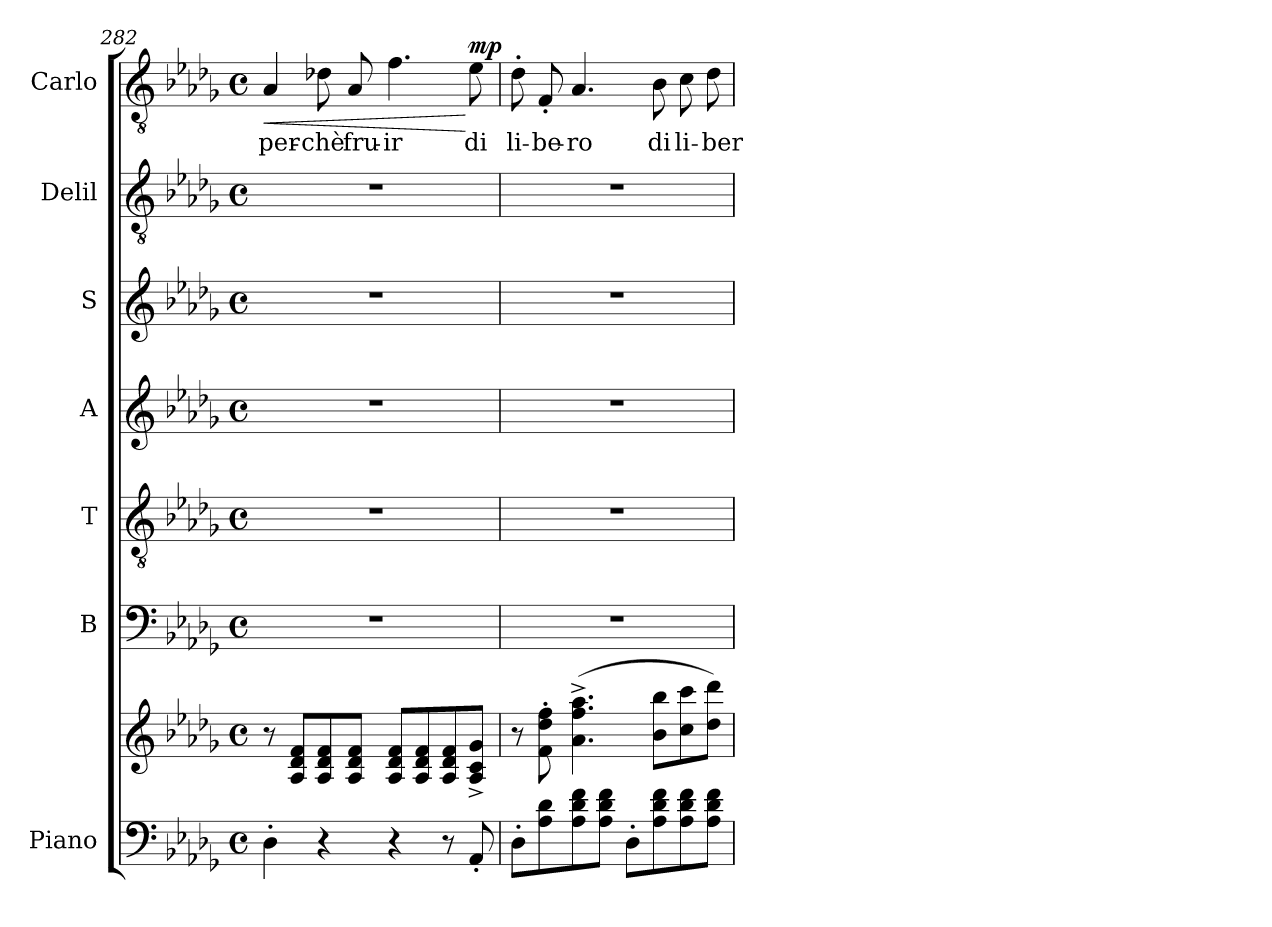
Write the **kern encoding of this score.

**kern	**kern	**kern	**kern	**kern	**kern	**kern	**kern	**text	**dynam
*part7	*part7	*part6	*part5	*part4	*part3	*part2	*part1	*part1	*part1
*staff8	*staff7	*staff6	*staff5	*staff4	*staff3	*staff2	*staff1	*staff1	*staff1
*I"Piano	*	*I"B	*I"T	*I"A	*I"S	*I"Delil	*I"Carlo	*	*
*I'Pno	*	*I'B	*I'T	*I'A	*I'S	*	*	*	*
*clefF4	*clefG2	*clefF4	*clefGv2	*clefG2	*clefG2	*clefGv2	*clefGv2	*	*
*k[b-e-a-d-g-]	*k[b-e-a-d-g-]	*k[b-e-a-d-g-]	*k[b-e-a-d-g-]	*k[b-e-a-d-g-]	*k[b-e-a-d-g-]	*k[b-e-a-d-g-]	*k[b-e-a-d-g-]	*	*
*M4/4	*M4/4	*M4/4	*M4/4	*M4/4	*M4/4	*M4/4	*M4/4	*	*
*met(c)	*met(c)	*met(c)	*met(c)	*met(c)	*met(c)	*met(c)	*met(c)	*	*
=282	=282	=282	=282	=282	=282	=282	=282	=282	=282
!	!	!	!	!	!	!	!	!	!LO:HP:b
4D-'\	8r	1r	1r	1r	1r	1r	4A-/	per-	<
.	8A-/ 8d-/ 8f/L	.	.	.	.	.	.	.	.
4r	8A-/ 8d-/ 8f/	.	.	.	.	.	8d-X\	-chè	.
.	8A-/ 8d-/ 8f/J	.	.	.	.	.	8A-/	fru-	.
4r	8A-/ 8d-/ 8f/L	.	.	.	.	.	4.f\	-ir	.
.	8A-/ 8d-/ 8f/	.	.	.	.	.	.	.	.
8r	8A-/ 8d-/ 8f/	.	.	.	.	.	.	.	.
!	!	!	!	!	!	!	!	!	!LO:DY:n=1:a
8AA-'/	8A-/^ 8c/^ 8g-/^J	.	.	.	.	.	8e-\	di	[ mp
=283	=283	=283	=283	=283	=283	=283	=283	=283	=283
8D-'\L	8r	1r	1r	1r	1r	1r	8d-'\	li-	.
8A-\ 8d-\	8f\' 8dd-\' 8ff\'	.	.	.	.	.	8F'/	-be-	.
8A-\ 8d-\ 8f\	(4.a-\^ 4.ff\^ 4.aa-\^	.	.	.	.	.	4.A-/	-ro	.
8A-\ 8d-\ 8f\J	.	.	.	.	.	.	.	.	.
8D-'\L	.	.	.	.	.	.	.	.	.
8A-\ 8d-\ 8f\	8b-\ 8bb-\L	.	.	.	.	.	8B-\	di	.
8A-\ 8d-\ 8f\	8cc\ 8ccc\	.	.	.	.	.	8c\	li-	.
8A-\ 8d-\ 8f\J	8dd-\ 8ddd-\J)	.	.	.	.	.	8d-\	-ber	.
=	=	=	=	=	=	=	=	=	=
*-	*-	*-	*-	*-	*-	*-	*-	*-	*-
